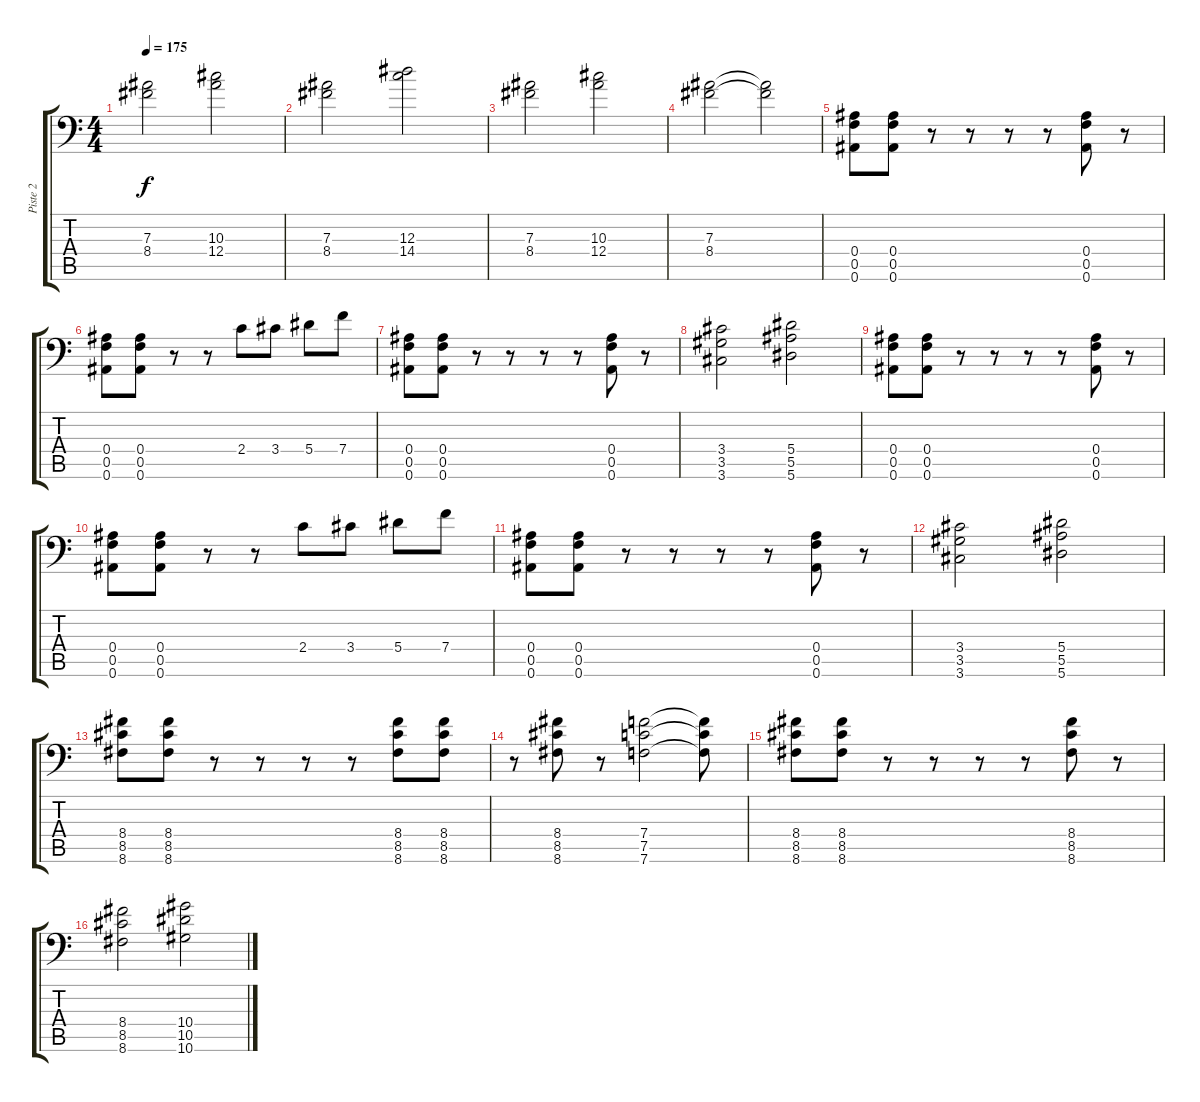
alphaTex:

\track ("Piste 2" "Piste 2") {instrument distortionguitar}
\staff {score tabs}
\tuning (C4 G3 Eb3 Bb2 F2 Bb1) {hide}
\ts (4 4)
\tempo 175
\clef f4
\ks c
(7.3 8.4).2{dy f} (10.3 12.4).2 |
(7.3 8.4).2 (12.3 14.4).2 |
(7.3 8.4).2 (10.3 12.4).2 |
(7.3 8.4).2 (7.3{t} 8.4{t}).2 |
(0.4 0.5 0.6).8 (0.4 0.5 0.6).8 r.8 r.8 r.8 r.8 (0.4 0.5 0.6).8 r.8 |
(0.4 0.5 0.6).8 (0.4 0.5 0.6).8 r.8 r.8 2.4.8 3.4.8 5.4.8 7.4.8 |
(0.4 0.5 0.6).8 (0.4 0.5 0.6).8 r.8 r.8 r.8 r.8 (0.4 0.5 0.6).8 r.8 |
(3.4 3.5 3.6).2 (5.4 5.5 5.6).2 |
(0.4 0.5 0.6).8 (0.4 0.5 0.6).8 r.8 r.8 r.8 r.8 (0.4 0.5 0.6).8 r.8 |
(0.4 0.5 0.6).8 (0.4 0.5 0.6).8 r.8 r.8 2.4.8 3.4.8 5.4.8 7.4.8 |
(0.4 0.5 0.6).8 (0.4 0.5 0.6).8 r.8 r.8 r.8 r.8 (0.4 0.5 0.6).8 r.8 |
(3.4 3.5 3.6).2 (5.4 5.5 5.6).2 |
(8.4 8.5 8.6).8 (8.4 8.5 8.6).8 r.8 r.8 r.8 r.8 (8.4 8.5 8.6).8 (8.4 8.5 8.6).8 |
r.8 (8.4 8.5 8.6).8 r.8 (7.4 7.5 7.6).2 (7.4{t} 7.5{t} 7.6{t}).8 |
(8.4 8.5 8.6).8 (8.4 8.5 8.6).8 r.8 r.8 r.8 r.8 (8.4 8.5 8.6).8 r.8 |
(8.4 8.5 8.6).2 (10.4 10.5 10.6).2
